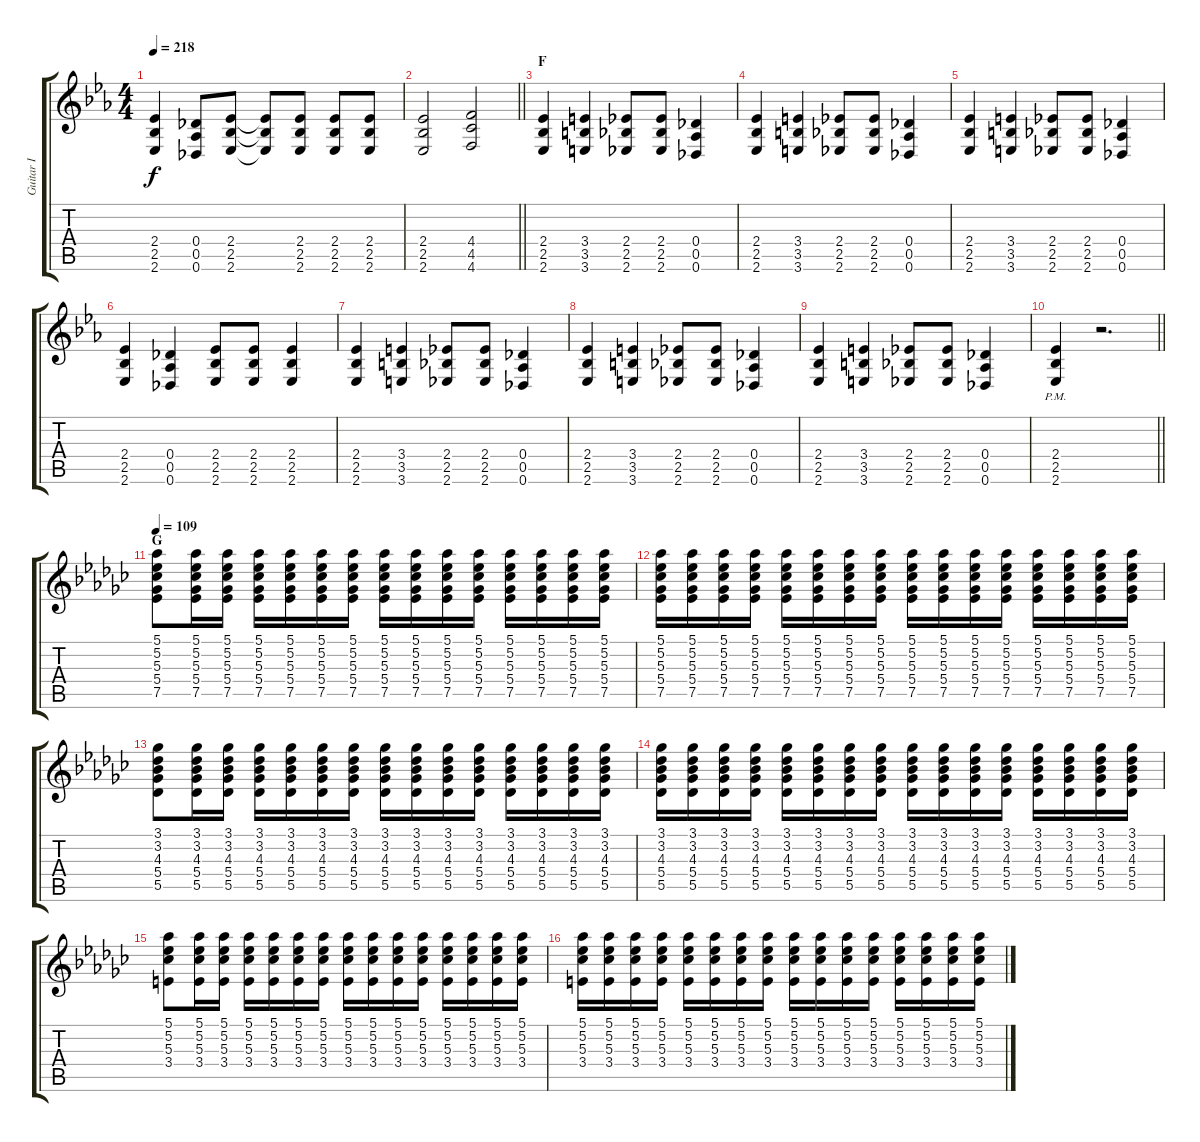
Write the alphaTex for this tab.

\track ("Guitar I" "Guitar I") {instrument distortionguitar}
\staff {score tabs}
\tuning (Eb4 Bb3 Gb3 Db3 Ab2 Db2) {hide}
\ts (4 4)
\tempo 218
\clef g2
\ks eb
(2.4 2.5 2.6).4{dy f} (0.4 0.5 0.6).8 (2.4 2.5 2.6).8 (2.4{t} 2.5{t} 2.6{t}).8 (2.4 2.5 2.6).8 (2.4 2.5 2.6).8 (2.4 2.5 2.6).8 |
\barLineRight lightlight
(2.4 2.5 2.6).2 (4.4 4.5 4.6).2 |
\section ("" "F")
(2.4 2.5 2.6).4 (3.4 3.5 3.6).4 (2.4 2.5 2.6).8 (2.4 2.5 2.6).8 (0.4 0.5 0.6).4 |
(2.4 2.5 2.6).4 (3.4 3.5 3.6).4 (2.4 2.5 2.6).8 (2.4 2.5 2.6).8 (0.4 0.5 0.6).4 |
(2.4 2.5 2.6).4 (3.4 3.5 3.6).4 (2.4 2.5 2.6).8 (2.4 2.5 2.6).8 (0.4 0.5 0.6).4 |
(2.4 2.5 2.6).4 (0.4 0.5 0.6).4 (2.4 2.5 2.6).8 (2.4 2.5 2.6).8 (2.4 2.5 2.6).4 |
(2.4 2.5 2.6).4 (3.4 3.5 3.6).4 (2.4 2.5 2.6).8 (2.4 2.5 2.6).8 (0.4 0.5 0.6).4 |
(2.4 2.5 2.6).4 (3.4 3.5 3.6).4 (2.4 2.5 2.6).8 (2.4 2.5 2.6).8 (0.4 0.5 0.6).4 |
(2.4 2.5 2.6).4 (3.4 3.5 3.6).4 (2.4 2.5 2.6).8 (2.4 2.5 2.6).8 (0.4 0.5 0.6).4 |
\barLineRight lightlight
(2.4{pm} 2.5{pm} 2.6{pm}).4{instrument electricguitarmuted} r.2{d} |
\section ("" "G")
\tempo 109
\ks ebminor
(5.1 5.2 5.3 5.4 7.5).8{instrument distortionguitar} (5.1 5.2 5.3 5.4 7.5).16 (5.1 5.2 5.3 5.4 7.5).16 (5.1 5.2 5.3 5.4 7.5).16 (5.1 5.2 5.3 5.4 7.5).16 (5.1 5.2 5.3 5.4 7.5).16 (5.1 5.2 5.3 5.4 7.5).16 (5.1 5.2 5.3 5.4 7.5).16 (5.1 5.2 5.3 5.4 7.5).16 (5.1 5.2 5.3 5.4 7.5).16 (5.1 5.2 5.3 5.4 7.5).16 (5.1 5.2 5.3 5.4 7.5).16 (5.1 5.2 5.3 5.4 7.5).16 (5.1 5.2 5.3 5.4 7.5).16 (5.1 5.2 5.3 5.4 7.5).16 |
(5.1 5.2 5.3 5.4 7.5).16 (5.1 5.2 5.3 5.4 7.5).16 (5.1 5.2 5.3 5.4 7.5).16 (5.1 5.2 5.3 5.4 7.5).16 (5.1 5.2 5.3 5.4 7.5).16 (5.1 5.2 5.3 5.4 7.5).16 (5.1 5.2 5.3 5.4 7.5).16 (5.1 5.2 5.3 5.4 7.5).16 (5.1 5.2 5.3 5.4 7.5).16 (5.1 5.2 5.3 5.4 7.5).16 (5.1 5.2 5.3 5.4 7.5).16 (5.1 5.2 5.3 5.4 7.5).16 (5.1 5.2 5.3 5.4 7.5).16 (5.1 5.2 5.3 5.4 7.5).16 (5.1 5.2 5.3 5.4 7.5).16 (5.1 5.2 5.3 5.4 7.5).16 |
(3.1 3.2 4.3 5.4 5.5).8 (3.1 3.2 4.3 5.4 5.5).16 (3.1 3.2 4.3 5.4 5.5).16 (3.1 3.2 4.3 5.4 5.5).16 (3.1 3.2 4.3 5.4 5.5).16 (3.1 3.2 4.3 5.4 5.5).16 (3.1 3.2 4.3 5.4 5.5).16 (3.1 3.2 4.3 5.4 5.5).16 (3.1 3.2 4.3 5.4 5.5).16 (3.1 3.2 4.3 5.4 5.5).16 (3.1 3.2 4.3 5.4 5.5).16 (3.1 3.2 4.3 5.4 5.5).16 (3.1 3.2 4.3 5.4 5.5).16 (3.1 3.2 4.3 5.4 5.5).16 (3.1 3.2 4.3 5.4 5.5).16 |
(3.1 3.2 4.3 5.4 5.5).16 (3.1 3.2 4.3 5.4 5.5).16 (3.1 3.2 4.3 5.4 5.5).16 (3.1 3.2 4.3 5.4 5.5).16 (3.1 3.2 4.3 5.4 5.5).16 (3.1 3.2 4.3 5.4 5.5).16 (3.1 3.2 4.3 5.4 5.5).16 (3.1 3.2 4.3 5.4 5.5).16 (3.1 3.2 4.3 5.4 5.5).16 (3.1 3.2 4.3 5.4 5.5).16 (3.1 3.2 4.3 5.4 5.5).16 (3.1 3.2 4.3 5.4 5.5).16 (3.1 3.2 4.3 5.4 5.5).16 (3.1 3.2 4.3 5.4 5.5).16 (3.1 3.2 4.3 5.4 5.5).16 (3.1 3.2 4.3 5.4 5.5).16 |
(5.1 5.2 5.3 3.4).8 (5.1 5.2 5.3 3.4).16 (5.1 5.2 5.3 3.4).16 (5.1 5.2 5.3 3.4).16 (5.1 5.2 5.3 3.4).16 (5.1 5.2 5.3 3.4).16 (5.1 5.2 5.3 3.4).16 (5.1 5.2 5.3 3.4).16 (5.1 5.2 5.3 3.4).16 (5.1 5.2 5.3 3.4).16 (5.1 5.2 5.3 3.4).16 (5.1 5.2 5.3 3.4).16 (5.1 5.2 5.3 3.4).16 (5.1 5.2 5.3 3.4).16 (5.1 5.2 5.3 3.4).16 |
(5.1 5.2 5.3 3.4).16 (5.1 5.2 5.3 3.4).16 (5.1 5.2 5.3 3.4).16 (5.1 5.2 5.3 3.4).16 (5.1 5.2 5.3 3.4).16 (5.1 5.2 5.3 3.4).16 (5.1 5.2 5.3 3.4).16 (5.1 5.2 5.3 3.4).16 (5.1 5.2 5.3 3.4).16 (5.1 5.2 5.3 3.4).16 (5.1 5.2 5.3 3.4).16 (5.1 5.2 5.3 3.4).16 (5.1 5.2 5.3 3.4).16 (5.1 5.2 5.3 3.4).16 (5.1 5.2 5.3 3.4).16 (5.1 5.2 5.3 3.4).16
